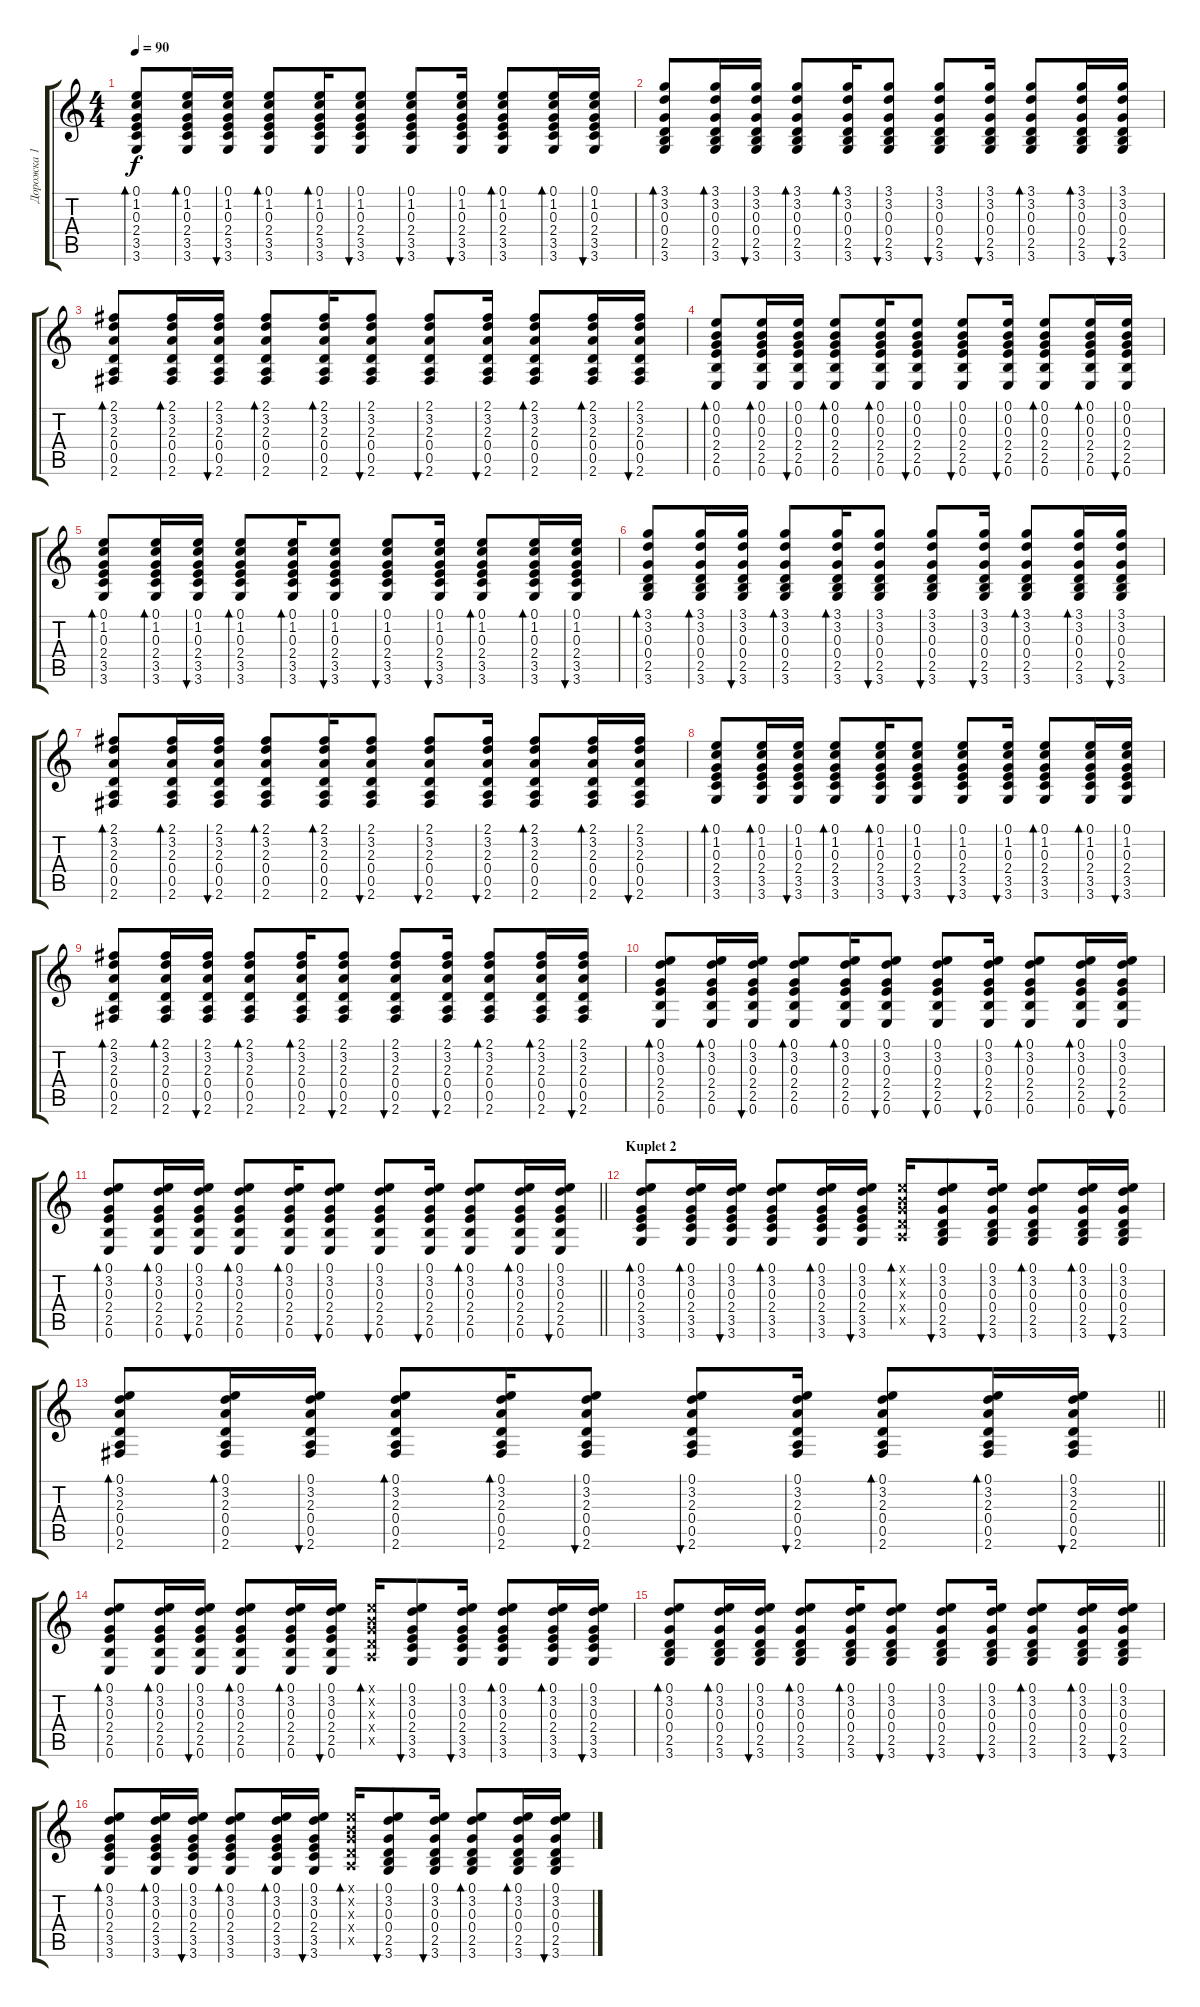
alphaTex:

\track ("Дорожка 1" "Дорожка 1") {instrument acousticguitarnylon}
\staff {score tabs}
\tuning (E4 B3 G3 D3 A2 E2) {hide}
\ts (4 4)
\tempo 90
\clef g2
\ks c
(0.1 1.2 0.3 2.4 3.5 3.6).8{bd 30 dy f} (0.1 1.2 0.3 2.4 3.5 3.6).16{bd 30} (0.1 1.2 0.3 2.4 3.5 3.6).16{bu 30} (0.1 1.2 0.3 2.4 3.5 3.6).8{bd 30} (0.1 1.2 0.3 2.4 3.5 3.6).16{bd 30} (0.1 1.2 0.3 2.4 3.5 3.6).8{bu 30} (0.1 1.2 0.3 2.4 3.5 3.6).8{bu 30} (0.1 1.2 0.3 2.4 3.5 3.6).16{bu 30} (0.1 1.2 0.3 2.4 3.5 3.6).8{bd 30} (0.1 1.2 0.3 2.4 3.5 3.6).16{bd 30} (0.1 1.2 0.3 2.4 3.5 3.6).16{bu 30} |
(3.1 3.2 0.3 0.4 2.5 3.6).8{bd 30} (3.1 3.2 0.3 0.4 2.5 3.6).16{bd 30} (3.1 3.2 0.3 0.4 2.5 3.6).16{bu 30} (3.1 3.2 0.3 0.4 2.5 3.6).8{bd 30} (3.1 3.2 0.3 0.4 2.5 3.6).16{bd 30} (3.1 3.2 0.3 0.4 2.5 3.6).8{bu 30} (3.1 3.2 0.3 0.4 2.5 3.6).8{bu 30} (3.1 3.2 0.3 0.4 2.5 3.6).16{bu 30} (3.1 3.2 0.3 0.4 2.5 3.6).8{bd 30} (3.1 3.2 0.3 0.4 2.5 3.6).16{bd 30} (3.1 3.2 0.3 0.4 2.5 3.6).16{bu 30} |
(2.1 3.2 2.3 0.4 0.5 2.6).8{bd 30} (2.1 3.2 2.3 0.4 0.5 2.6).16{bd 30} (2.1 3.2 2.3 0.4 0.5 2.6).16{bu 30} (2.1 3.2 2.3 0.4 0.5 2.6).8{bd 30} (2.1 3.2 2.3 0.4 0.5 2.6).16{bd 30} (2.1 3.2 2.3 0.4 0.5 2.6).8{bu 30} (2.1 3.2 2.3 0.4 0.5 2.6).8{bu 30} (2.1 3.2 2.3 0.4 0.5 2.6).16{bu 30} (2.1 3.2 2.3 0.4 0.5 2.6).8{bd 30} (2.1 3.2 2.3 0.4 0.5 2.6).16{bd 30} (2.1 3.2 2.3 0.4 0.5 2.6).16{bu 30} |
(0.1 0.2 0.3 2.4 2.5 0.6).8{bd 30} (0.1 0.2 0.3 2.4 2.5 0.6).16{bd 30} (0.1 0.2 0.3 2.4 2.5 0.6).16{bu 30} (0.1 0.2 0.3 2.4 2.5 0.6).8{bd 30} (0.1 0.2 0.3 2.4 2.5 0.6).16{bd 30} (0.1 0.2 0.3 2.4 2.5 0.6).8{bu 30} (0.1 0.2 0.3 2.4 2.5 0.6).8{bu 30} (0.1 0.2 0.3 2.4 2.5 0.6).16{bu 30} (0.1 0.2 0.3 2.4 2.5 0.6).8{bd 30} (0.1 0.2 0.3 2.4 2.5 0.6).16{bd 30} (0.1 0.2 0.3 2.4 2.5 0.6).16{bu 30} |
(0.1 1.2 0.3 2.4 3.5 3.6).8{bd 30} (0.1 1.2 0.3 2.4 3.5 3.6).16{bd 30} (0.1 1.2 0.3 2.4 3.5 3.6).16{bu 30} (0.1 1.2 0.3 2.4 3.5 3.6).8{bd 30} (0.1 1.2 0.3 2.4 3.5 3.6).16{bd 30} (0.1 1.2 0.3 2.4 3.5 3.6).8{bu 30} (0.1 1.2 0.3 2.4 3.5 3.6).8{bu 30} (0.1 1.2 0.3 2.4 3.5 3.6).16{bu 30} (0.1 1.2 0.3 2.4 3.5 3.6).8{bd 30} (0.1 1.2 0.3 2.4 3.5 3.6).16{bd 30} (0.1 1.2 0.3 2.4 3.5 3.6).16{bu 30} |
(3.1 3.2 0.3 0.4 2.5 3.6).8{bd 30} (3.1 3.2 0.3 0.4 2.5 3.6).16{bd 30} (3.1 3.2 0.3 0.4 2.5 3.6).16{bu 30} (3.1 3.2 0.3 0.4 2.5 3.6).8{bd 30} (3.1 3.2 0.3 0.4 2.5 3.6).16{bd 30} (3.1 3.2 0.3 0.4 2.5 3.6).8{bu 30} (3.1 3.2 0.3 0.4 2.5 3.6).8{bu 30} (3.1 3.2 0.3 0.4 2.5 3.6).16{bu 30} (3.1 3.2 0.3 0.4 2.5 3.6).8{bd 30} (3.1 3.2 0.3 0.4 2.5 3.6).16{bd 30} (3.1 3.2 0.3 0.4 2.5 3.6).16{bu 30} |
(2.1 3.2 2.3 0.4 0.5 2.6).8{bd 30} (2.1 3.2 2.3 0.4 0.5 2.6).16{bd 30} (2.1 3.2 2.3 0.4 0.5 2.6).16{bu 30} (2.1 3.2 2.3 0.4 0.5 2.6).8{bd 30} (2.1 3.2 2.3 0.4 0.5 2.6).16{bd 30} (2.1 3.2 2.3 0.4 0.5 2.6).8{bu 30} (2.1 3.2 2.3 0.4 0.5 2.6).8{bu 30} (2.1 3.2 2.3 0.4 0.5 2.6).16{bu 30} (2.1 3.2 2.3 0.4 0.5 2.6).8{bd 30} (2.1 3.2 2.3 0.4 0.5 2.6).16{bd 30} (2.1 3.2 2.3 0.4 0.5 2.6).16{bu 30} |
(0.1 1.2 0.3 2.4 3.5 3.6).8{bd 30} (0.1 1.2 0.3 2.4 3.5 3.6).16{bd 30} (0.1 1.2 0.3 2.4 3.5 3.6).16{bu 30} (0.1 1.2 0.3 2.4 3.5 3.6).8{bd 30} (0.1 1.2 0.3 2.4 3.5 3.6).16{bd 30} (0.1 1.2 0.3 2.4 3.5 3.6).8{bu 30} (0.1 1.2 0.3 2.4 3.5 3.6).8{bu 30} (0.1 1.2 0.3 2.4 3.5 3.6).16{bu 30} (0.1 1.2 0.3 2.4 3.5 3.6).8{bd 30} (0.1 1.2 0.3 2.4 3.5 3.6).16{bd 30} (0.1 1.2 0.3 2.4 3.5 3.6).16{bu 30} |
(2.1 3.2 2.3 0.4 0.5 2.6).8{bd 30} (2.1 3.2 2.3 0.4 0.5 2.6).16{bd 30} (2.1 3.2 2.3 0.4 0.5 2.6).16{bu 30} (2.1 3.2 2.3 0.4 0.5 2.6).8{bd 30} (2.1 3.2 2.3 0.4 0.5 2.6).16{bd 30} (2.1 3.2 2.3 0.4 0.5 2.6).8{bu 30} (2.1 3.2 2.3 0.4 0.5 2.6).8{bu 30} (2.1 3.2 2.3 0.4 0.5 2.6).16{bu 30} (2.1 3.2 2.3 0.4 0.5 2.6).8{bd 30} (2.1 3.2 2.3 0.4 0.5 2.6).16{bd 30} (2.1 3.2 2.3 0.4 0.5 2.6).16{bu 30} |
(0.1 3.2 0.3 2.4 2.5 0.6).8{bd 30} (0.1 3.2 0.3 2.4 2.5 0.6).16{bd 30} (0.1 3.2 0.3 2.4 2.5 0.6).16{bu 30} (0.1 3.2 0.3 2.4 2.5 0.6).8{bd 30} (0.1 3.2 0.3 2.4 2.5 0.6).16{bd 30} (0.1 3.2 0.3 2.4 2.5 0.6).8{bu 30} (0.1 3.2 0.3 2.4 2.5 0.6).8{bu 30} (0.1 3.2 0.3 2.4 2.5 0.6).16{bu 30} (0.1 3.2 0.3 2.4 2.5 0.6).8{bd 30} (0.1 3.2 0.3 2.4 2.5 0.6).16{bd 30} (0.1 3.2 0.3 2.4 2.5 0.6).16{bu 30} |
\barLineRight lightlight
(0.1 3.2 0.3 2.4 2.5 0.6).8{bd 30} (0.1 3.2 0.3 2.4 2.5 0.6).16{bd 30} (0.1 3.2 0.3 2.4 2.5 0.6).16{bu 30} (0.1 3.2 0.3 2.4 2.5 0.6).8{bd 30} (0.1 3.2 0.3 2.4 2.5 0.6).16{bd 30} (0.1 3.2 0.3 2.4 2.5 0.6).8{bu 30} (0.1 3.2 0.3 2.4 2.5 0.6).8{bu 30} (0.1 3.2 0.3 2.4 2.5 0.6).16{bu 30} (0.1 3.2 0.3 2.4 2.5 0.6).8{bd 30} (0.1 3.2 0.3 2.4 2.5 0.6).16{bd 30} (0.1 3.2 0.3 2.4 2.5 0.6).16{bu 30} |
\section ("" "Kuplet 2")
(0.1 3.2 0.3 2.4 3.5 3.6).8{bd 30} (0.1 3.2 0.3 2.4 3.5 3.6).16{bd 30} (0.1 3.2 0.3 2.4 3.5 3.6).16{bu 30} (0.1 3.2 0.3 2.4 3.5 3.6).8{bd 30} (0.1 3.2 0.3 2.4 3.5 3.6).16{bd 30} (0.1 3.2 0.3 2.4 3.5 3.6).16{bu 30} (0.1{x} 0.2{x} 0.3{x} 0.4{x} 0.5{x}).16{bd 30} (0.1 3.2 0.3 0.4 2.5 3.6).8{bu 30} (0.1 3.2 0.3 0.4 2.5 3.6).16{bu 30} (0.1 3.2 0.3 0.4 2.5 3.6).8{bd 30} (0.1 3.2 0.3 0.4 2.5 3.6).16{bd 30} (0.1 3.2 0.3 0.4 2.5 3.6).16{bu 30} |
\barLineRight lightlight
(0.1 3.2 2.3 0.4 0.5 2.6).8{bd 30} (0.1 3.2 2.3 0.4 0.5 2.6).16{bd 30} (0.1 3.2 2.3 0.4 0.5 2.6).16{bu 30} (0.1 3.2 2.3 0.4 0.5 2.6).8{bd 30} (0.1 3.2 2.3 0.4 0.5 2.6).16{bd 30} (0.1 3.2 2.3 0.4 0.5 2.6).8{bu 30} (0.1 3.2 2.3 0.4 0.5 2.6).8{bu 30} (0.1 3.2 2.3 0.4 0.5 2.6).16{bu 30} (0.1 3.2 2.3 0.4 0.5 2.6).8{bd 30} (0.1 3.2 2.3 0.4 0.5 2.6).16{bd 30} (0.1 3.2 2.3 0.4 0.5 2.6).16{bu 30} |
(0.1 3.2 0.3 2.4 2.5 0.6).8{bd 30} (0.1 3.2 0.3 2.4 2.5 0.6).16{bd 30} (0.1 3.2 0.3 2.4 2.5 0.6).16{bu 30} (0.1 3.2 0.3 2.4 2.5 0.6).8{bd 30} (0.1 3.2 0.3 2.4 2.5 0.6).16{bd 30} (0.1 3.2 0.3 2.4 2.5 0.6).16{bu 30} (0.1{x} 0.2{x} 0.3{x} 0.4{x} 0.5{x}).16{bd 30} (0.1 3.2 0.3 2.4 3.5 3.6).8{bu 30} (0.1 3.2 0.3 2.4 3.5 3.6).16{bu 30} (0.1 3.2 0.3 2.4 3.5 3.6).8{bd 30} (0.1 3.2 0.3 2.4 3.5 3.6).16{bd 30} (0.1 3.2 0.3 2.4 3.5 3.6).16{bu 30} |
(0.1 3.2 0.3 0.4 2.5 3.6).8{bd 30} (0.1 3.2 0.3 0.4 2.5 3.6).16{bd 30} (0.1 3.2 0.3 0.4 2.5 3.6).16{bu 30} (0.1 3.2 0.3 0.4 2.5 3.6).8{bd 30} (0.1 3.2 0.3 0.4 2.5 3.6).16{bd 30} (0.1 3.2 0.3 0.4 2.5 3.6).8{bu 30} (0.1 3.2 0.3 0.4 2.5 3.6).8{bu 30} (0.1 3.2 0.3 0.4 2.5 3.6).16{bu 30} (0.1 3.2 0.3 0.4 2.5 3.6).8{bd 30} (0.1 3.2 0.3 0.4 2.5 3.6).16{bd 30} (0.1 3.2 0.3 0.4 2.5 3.6).16{bu 30} |
(0.1 3.2 0.3 2.4 3.5 3.6).8{bd 30} (0.1 3.2 0.3 2.4 3.5 3.6).16{bd 30} (0.1 3.2 0.3 2.4 3.5 3.6).16{bu 30} (0.1 3.2 0.3 2.4 3.5 3.6).8{bd 30} (0.1 3.2 0.3 2.4 3.5 3.6).16{bd 30} (0.1 3.2 0.3 2.4 3.5 3.6).16{bu 30} (0.1{x} 0.2{x} 0.3{x} 0.4{x} 0.5{x}).16{bd 30} (0.1 3.2 0.3 0.4 2.5 3.6).8{bu 30} (0.1 3.2 0.3 0.4 2.5 3.6).16{bu 30} (0.1 3.2 0.3 0.4 2.5 3.6).8{bd 30} (0.1 3.2 0.3 0.4 2.5 3.6).16{bd 30} (0.1 3.2 0.3 0.4 2.5 3.6).16{bu 30}
